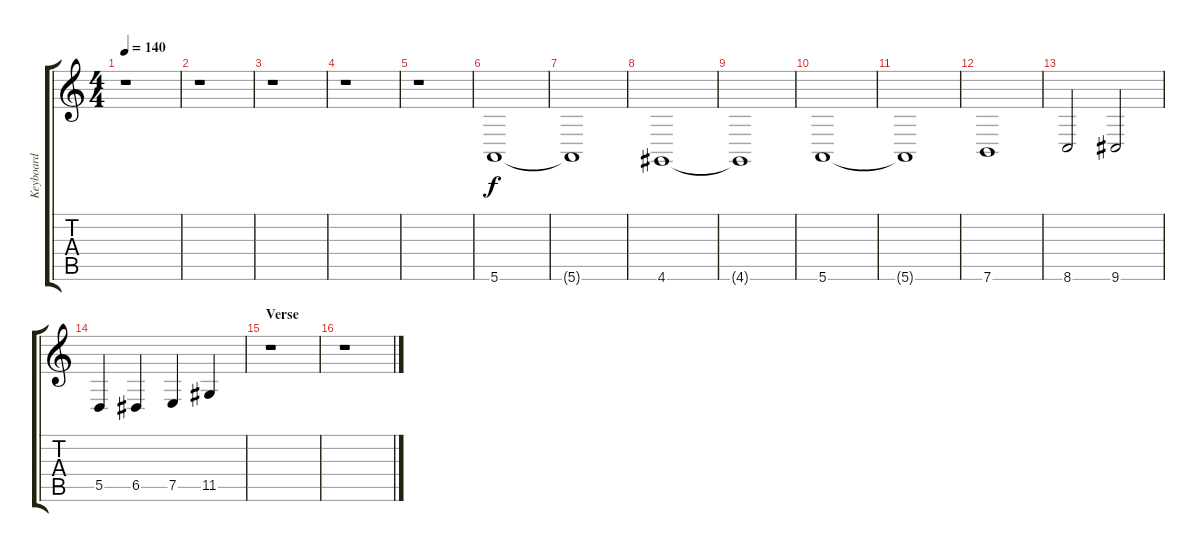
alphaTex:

\track ("Keyboard" "Keyboard") {instrument choiraahs}
\staff {score tabs}
\tuning (E4 B3 G3 D3 A2 E2) {hide}
\ts (4 4)
\tempo 140
\clef g2
\ks c
r.1{dy f} |
r.1 |
r.1 |
r.1 |
r.1 |
5.6.1 |
5.6{t}.1 |
4.6.1 |
4.6{t}.1 |
5.6.1 |
5.6{t}.1 |
7.6.1 |
8.6.2 9.6.2 |
5.5.4 6.5.4 7.5.4 11.5.4 |
\section ("" "Verse")
r.1 |
r.1
